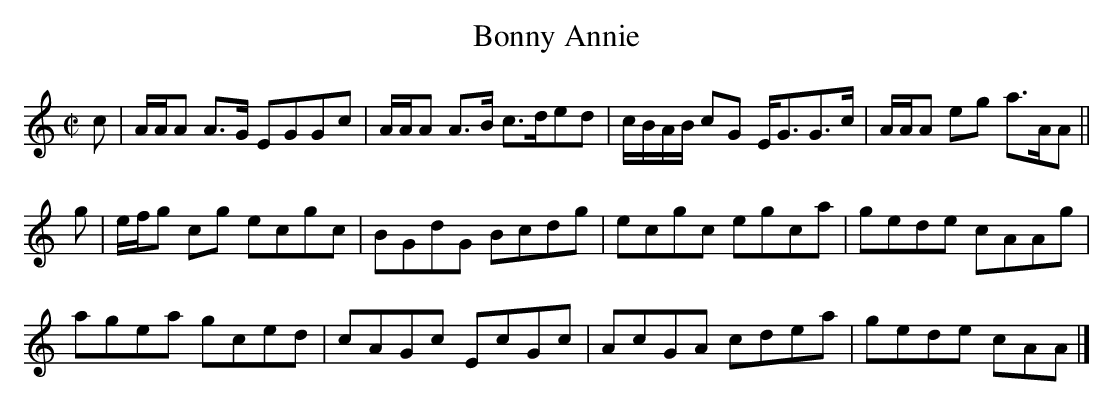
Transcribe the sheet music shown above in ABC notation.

X:1
T:Bonny Annie
M:C|
K:AM
c|\
A/A/A A>G EGGc| A/A/A A>B c>ded| \
c/B/A/B/ cG E<GG>c| A/A/A eg a>AA||
g|\
e/f/g cg ecgc| BGdG Bcdg| ecgc egca| gede cAAg|
agea gced| cAGc EcGc| AcGA cdea| gede cAA|]
